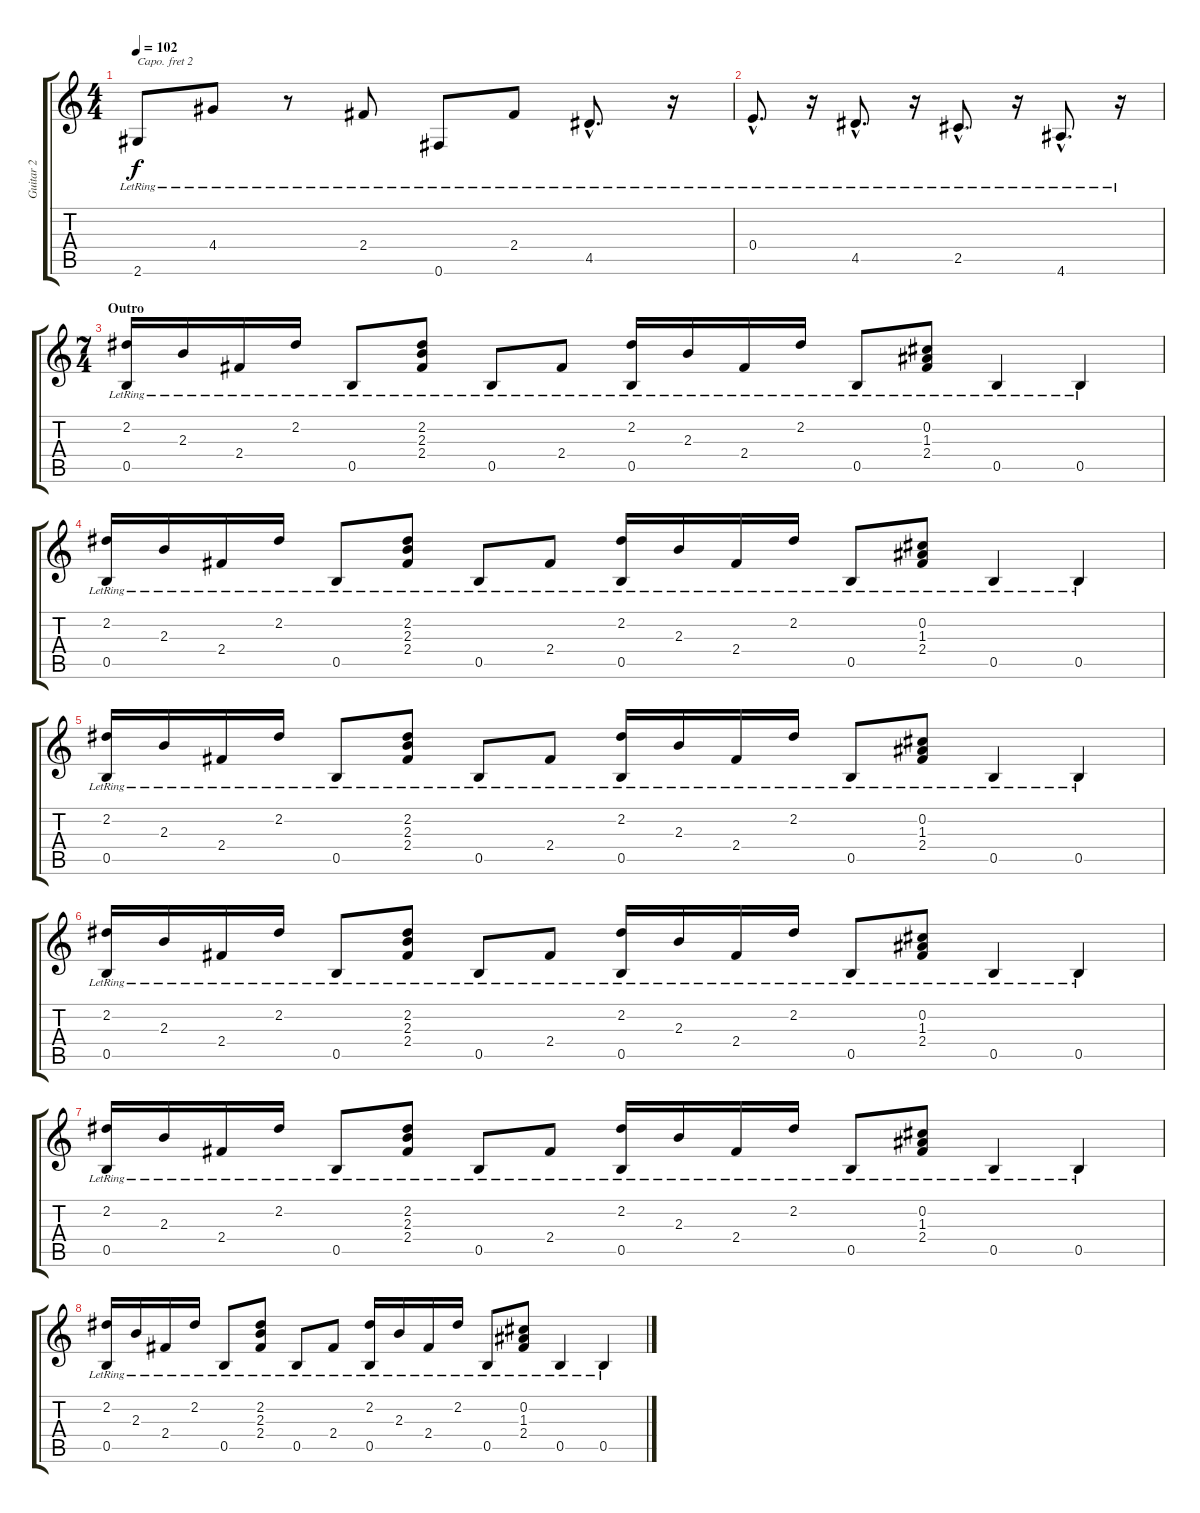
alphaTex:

\track ("Guitar 2" "Guitar 2") {instrument acousticguitarsteel}
\staff {score tabs}
\capo 2
\tuning (E4 B3 G3 D3 A2 E2) {hide}
\ts (4 4)
\tempo 102
\clef g2
\ks c
2.6{lr}.8{dy f} 4.4{lr}.8 r.8 2.4{lr}.8 0.6{lr}.8 2.4{lr}.8 4.5{hac lr}.8{d} r.16 |
0.4{hac lr}.8{d} r.16 4.5{hac lr}.8{d} r.16 2.5{hac lr}.8{d} r.16 4.6{hac lr}.8{d} r.16 |
\ts (7 4)
\section ("" "Outro")
(2.2{lr} 0.5{lr}).16 2.3{lr}.16 2.4{lr}.16 2.2{lr}.16 0.5{lr}.8 (2.2{lr} 2.3{lr} 2.4{lr}).8 0.5{lr}.8 2.4{lr}.8 (2.2{lr} 0.5{lr}).16 2.3{lr}.16 2.4{lr}.16 2.2{lr}.16 0.5{lr}.8 (0.2{lr} 1.3{lr} 2.4{lr}).8 0.5{lr}.4 0.5{lr}.4 |
(2.2{lr} 0.5{lr}).16 2.3{lr}.16 2.4{lr}.16 2.2{lr}.16 0.5{lr}.8 (2.2{lr} 2.3{lr} 2.4{lr}).8 0.5{lr}.8 2.4{lr}.8 (2.2{lr} 0.5{lr}).16 2.3{lr}.16 2.4{lr}.16 2.2{lr}.16 0.5{lr}.8 (0.2{lr} 1.3{lr} 2.4{lr}).8 0.5{lr}.4 0.5{lr}.4 |
(2.2{lr} 0.5{lr}).16 2.3{lr}.16 2.4{lr}.16 2.2{lr}.16 0.5{lr}.8 (2.2{lr} 2.3{lr} 2.4{lr}).8 0.5{lr}.8 2.4{lr}.8 (2.2{lr} 0.5{lr}).16 2.3{lr}.16 2.4{lr}.16 2.2{lr}.16 0.5{lr}.8 (0.2{lr} 1.3{lr} 2.4{lr}).8 0.5{lr}.4 0.5{lr}.4 |
(2.2{lr} 0.5{lr}).16 2.3{lr}.16 2.4{lr}.16 2.2{lr}.16 0.5{lr}.8 (2.2{lr} 2.3{lr} 2.4{lr}).8 0.5{lr}.8 2.4{lr}.8 (2.2{lr} 0.5{lr}).16 2.3{lr}.16 2.4{lr}.16 2.2{lr}.16 0.5{lr}.8 (0.2{lr} 1.3{lr} 2.4{lr}).8 0.5{lr}.4 0.5{lr}.4 |
(2.2{lr} 0.5{lr}).16 2.3{lr}.16 2.4{lr}.16 2.2{lr}.16 0.5{lr}.8 (2.2{lr} 2.3{lr} 2.4{lr}).8 0.5{lr}.8 2.4{lr}.8 (2.2{lr} 0.5{lr}).16 2.3{lr}.16 2.4{lr}.16 2.2{lr}.16 0.5{lr}.8 (0.2{lr} 1.3{lr} 2.4{lr}).8 0.5{lr}.4 0.5{lr}.4 |
(2.2{lr} 0.5{lr}).16 2.3{lr}.16 2.4{lr}.16 2.2{lr}.16 0.5{lr}.8 (2.2{lr} 2.3{lr} 2.4{lr}).8 0.5{lr}.8 2.4{lr}.8 (2.2{lr} 0.5{lr}).16 2.3{lr}.16 2.4{lr}.16 2.2{lr}.16 0.5{lr}.8 (0.2{lr} 1.3{lr} 2.4{lr}).8 0.5{lr}.4 0.5{lr}.4
